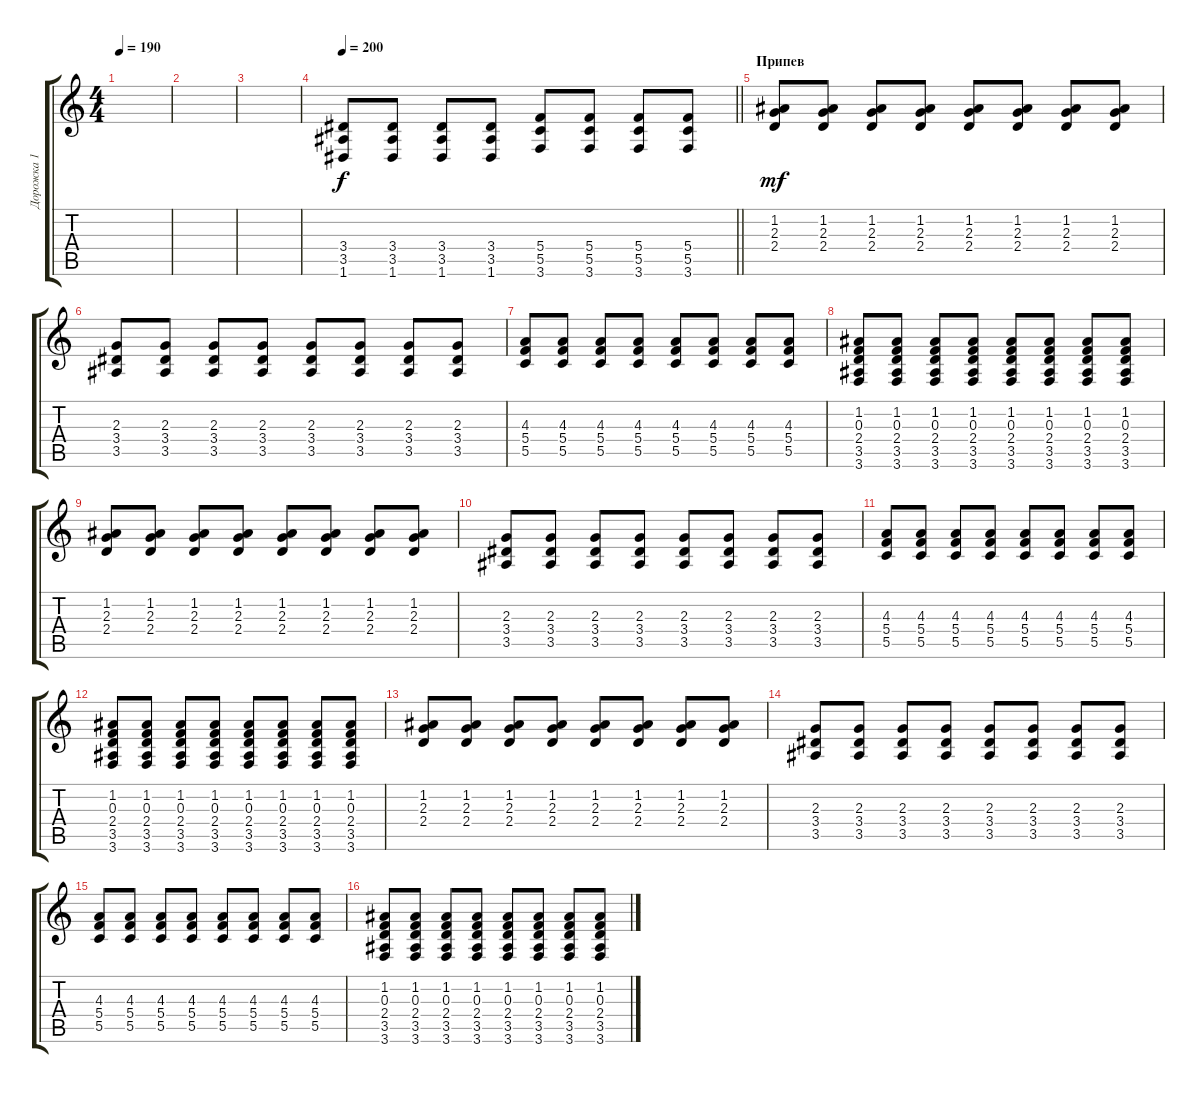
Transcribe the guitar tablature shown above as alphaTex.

\track ("Дорожка 1" "Дорожка 1") {instrument distortionguitar}
\staff {score tabs}
\tuning (D4 A3 F3 C3 G2 D2) {hide}
\ts (4 4)
\tempo 190
\clef g2
\ks c
|
|
|
\tempo 200
\barLineRight lightlight
(3.4 3.5 1.6).8 (3.4 3.5 1.6).8 (3.4 3.5 1.6).8 (3.4 3.5 1.6).8 (5.4 5.5 3.6).8 (5.4 5.5 3.6).8 (5.4 5.5 3.6).8 (5.4 5.5 3.6).8 |
\section ("" "Припев")
(1.2 2.3 2.4).8{dy mf} (1.2 2.3 2.4).8 (1.2 2.3 2.4).8 (1.2 2.3 2.4).8 (1.2 2.3 2.4).8 (1.2 2.3 2.4).8 (1.2 2.3 2.4).8 (1.2 2.3 2.4).8 |
(2.3 3.4 3.5).8 (2.3 3.4 3.5).8 (2.3 3.4 3.5).8 (2.3 3.4 3.5).8 (2.3 3.4 3.5).8 (2.3 3.4 3.5).8 (2.3 3.4 3.5).8 (2.3 3.4 3.5).8 |
(4.3 5.4 5.5).8 (4.3 5.4 5.5).8 (4.3 5.4 5.5).8 (4.3 5.4 5.5).8 (4.3 5.4 5.5).8 (4.3 5.4 5.5).8 (4.3 5.4 5.5).8 (4.3 5.4 5.5).8 |
(1.2 0.3 2.4 3.5 3.6).8 (1.2 0.3 2.4 3.5 3.6).8 (1.2 0.3 2.4 3.5 3.6).8 (1.2 0.3 2.4 3.5 3.6).8 (1.2 0.3 2.4 3.5 3.6).8 (1.2 0.3 2.4 3.5 3.6).8 (1.2 0.3 2.4 3.5 3.6).8 (1.2 0.3 2.4 3.5 3.6).8 |
(1.2 2.3 2.4).8 (1.2 2.3 2.4).8 (1.2 2.3 2.4).8 (1.2 2.3 2.4).8 (1.2 2.3 2.4).8 (1.2 2.3 2.4).8 (1.2 2.3 2.4).8 (1.2 2.3 2.4).8 |
(2.3 3.4 3.5).8 (2.3 3.4 3.5).8 (2.3 3.4 3.5).8 (2.3 3.4 3.5).8 (2.3 3.4 3.5).8 (2.3 3.4 3.5).8 (2.3 3.4 3.5).8 (2.3 3.4 3.5).8 |
(4.3 5.4 5.5).8 (4.3 5.4 5.5).8 (4.3 5.4 5.5).8 (4.3 5.4 5.5).8 (4.3 5.4 5.5).8 (4.3 5.4 5.5).8 (4.3 5.4 5.5).8 (4.3 5.4 5.5).8 |
(1.2 0.3 2.4 3.5 3.6).8 (1.2 0.3 2.4 3.5 3.6).8 (1.2 0.3 2.4 3.5 3.6).8 (1.2 0.3 2.4 3.5 3.6).8 (1.2 0.3 2.4 3.5 3.6).8 (1.2 0.3 2.4 3.5 3.6).8 (1.2 0.3 2.4 3.5 3.6).8 (1.2 0.3 2.4 3.5 3.6).8 |
(1.2 2.3 2.4).8 (1.2 2.3 2.4).8 (1.2 2.3 2.4).8 (1.2 2.3 2.4).8 (1.2 2.3 2.4).8 (1.2 2.3 2.4).8 (1.2 2.3 2.4).8 (1.2 2.3 2.4).8 |
(2.3 3.4 3.5).8 (2.3 3.4 3.5).8 (2.3 3.4 3.5).8 (2.3 3.4 3.5).8 (2.3 3.4 3.5).8 (2.3 3.4 3.5).8 (2.3 3.4 3.5).8 (2.3 3.4 3.5).8 |
(4.3 5.4 5.5).8 (4.3 5.4 5.5).8 (4.3 5.4 5.5).8 (4.3 5.4 5.5).8 (4.3 5.4 5.5).8 (4.3 5.4 5.5).8 (4.3 5.4 5.5).8 (4.3 5.4 5.5).8 |
(1.2 0.3 2.4 3.5 3.6).8 (1.2 0.3 2.4 3.5 3.6).8 (1.2 0.3 2.4 3.5 3.6).8 (1.2 0.3 2.4 3.5 3.6).8 (1.2 0.3 2.4 3.5 3.6).8 (1.2 0.3 2.4 3.5 3.6).8 (1.2 0.3 2.4 3.5 3.6).8 (1.2 0.3 2.4 3.5 3.6).8
